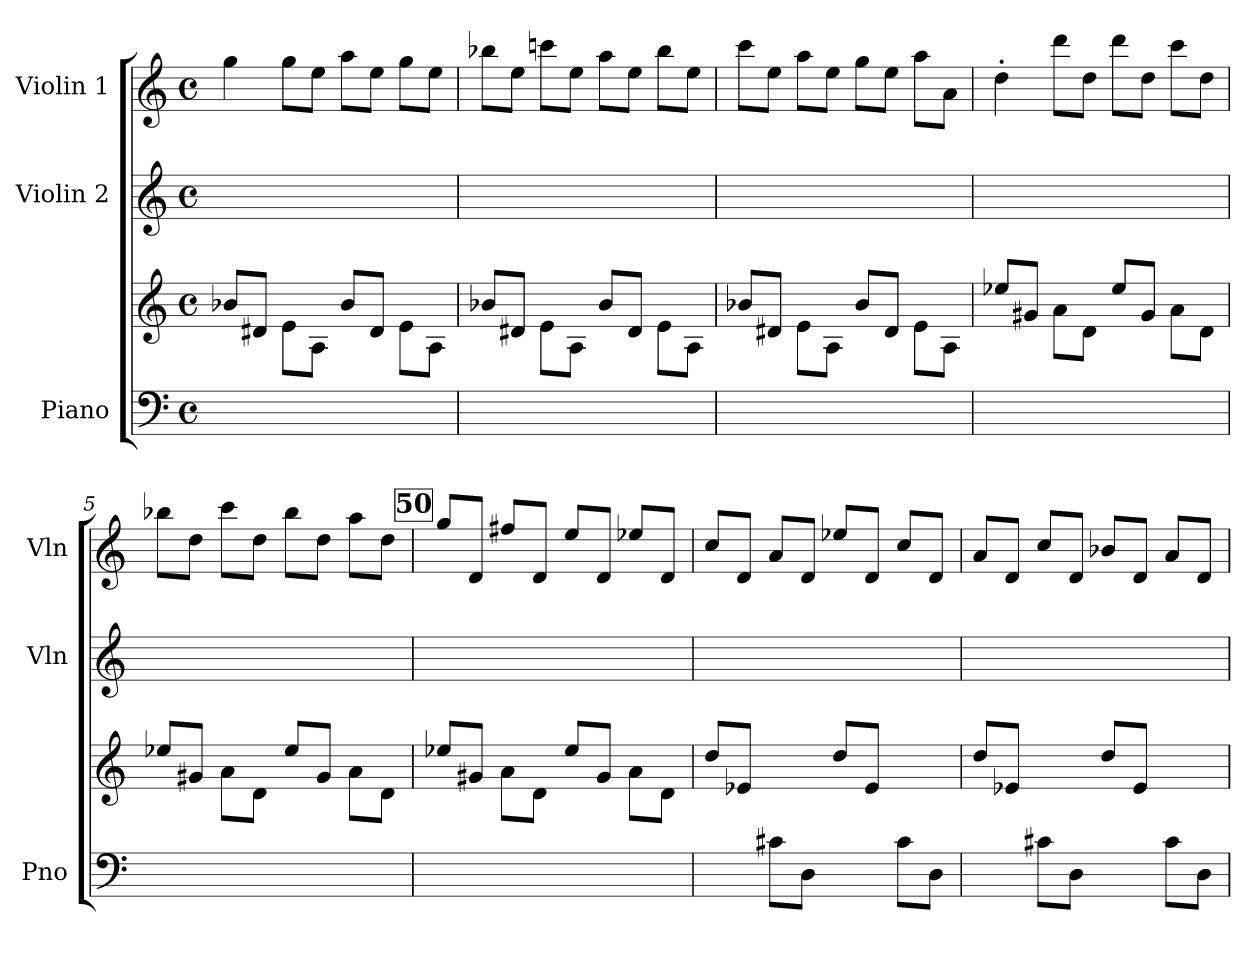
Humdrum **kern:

**kern	**kern	**kern	**kern
*part3	*part3	*part2	*part1
*staff4	*staff3	*staff2	*staff1
*I"Piano	*	*I"Violin 2	*I"Violin 1
*I'Pno	*	*I'Vln	*I'Vln
*clefF4	*clefG2	*clefG2	*clefG2
*k[]	*k[]	*k[]	*k[]
*C:	*C:	*C:	*C:
*M4/4	*M4/4	*M4/4	*M4/4
*met(c)	*met(c)	*met(c)	*met(c)
=1	=1	=1	=1
1ryy	8b-XL	8ryy	4gg
.	8d#XJ	8ryy	.
.	8eL	8ryy	8ggL
.	8A\J	8ryy	8eeJ
.	8b-L	8ryy	8aaL
.	8d#J	8ryy	8eeJ
.	8eL	8ryy	8ggL
.	8A\J	8ryy	8eeJ
=2	=2	=2	=2
1ryy	8b-XL	8ryy	8bb-XL
.	8d#XJ	8ryy	8eeJ
.	8eL	8ryy	8cccnL
.	8A\J	8ryy	8eeJ
.	8b-L	8ryy	8aaL
.	8d#J	8ryy	8eeJ
.	8eL	8ryy	8bb-L
.	8A\J	8ryy	8eeJ
=3	=3	=3	=3
1ryy	8b-XL	8ryy	8cccL
.	8d#XJ	8ryy	8eeJ
.	8eL	8ryy	8aaL
.	8A\J	8ryy	8eeJ
.	8b-L	8ryy	8ggL
.	8d#J	8ryy	8eeJ
.	8eL	8ryy	8aaL
.	8A\J	8ryy	8aJ
=4	=4	=4	=4
1ryy	8ee-X/L	8ryy	4dd'
.	8g#XJ	8ryy	.
.	8a\L	8ryy	8dddL
.	8dJ	8ryy	8ddJ
.	8ee-/L	8ryy	8dddL
.	8g#J	8ryy	8ddJ
.	8a\L	8ryy	8cccL
.	8dJ	8ryy	8ddJ
=5	=5	=5	=5
1ryy	8ee-X/L	8ryy	8bb-XL
.	8g#XJ	8ryy	8ddJ
.	8a\L	8ryy	8cccL
.	8dJ	8ryy	8ddJ
.	8ee-/L	8ryy	8bb-L
.	8g#J	8ryy	8ddJ
.	8a\L	8ryy	8aaL
.	8dJ	8ryy	8ddJ
!!LO:REH:place=s1:t=50
=6	=6	=6	=6
1ryy	8ee-X/L	8ryy	8gg/L
.	8g#XJ	8ryy	8dJ
.	8a\L	8ryy	8ff#XL
.	8dJ	8ryy	8dJ
.	8ee-/L	8ryy	8eeL
.	8g#J	8ryy	8dJ
.	8a\L	8ryy	8ee-XL
.	8dJ	8ryy	8dJ
=7	=7	=7	=7
4ryy	8ddL	8ryy	8ccL
.	8e-XJ	8ryy	8dJ
8c#XL	4ryy	8ryy	8aL
8DJ	.	8ryy	8dJ
4ryy	8ddL	8ryy	8ee-XL
.	8e-J	8ryy	8dJ
8c#L	4ryy	8ryy	8ccL
8DJ	.	8ryy	8dJ
=8	=8	=8	=8
4ryy	8ddL	8ryy	8aL
.	8e-XJ	8ryy	8dJ
8c#XL	4ryy	8ryy	8ccL
8DJ	.	8ryy	8dJ
4ryy	8ddL	8ryy	8b-XL
.	8e-J	8ryy	8dJ
8c#L	4ryy	8ryy	8aL
8DJ	.	8ryy	8dJ
=	=	=	=
*-	*-	*-	*-
